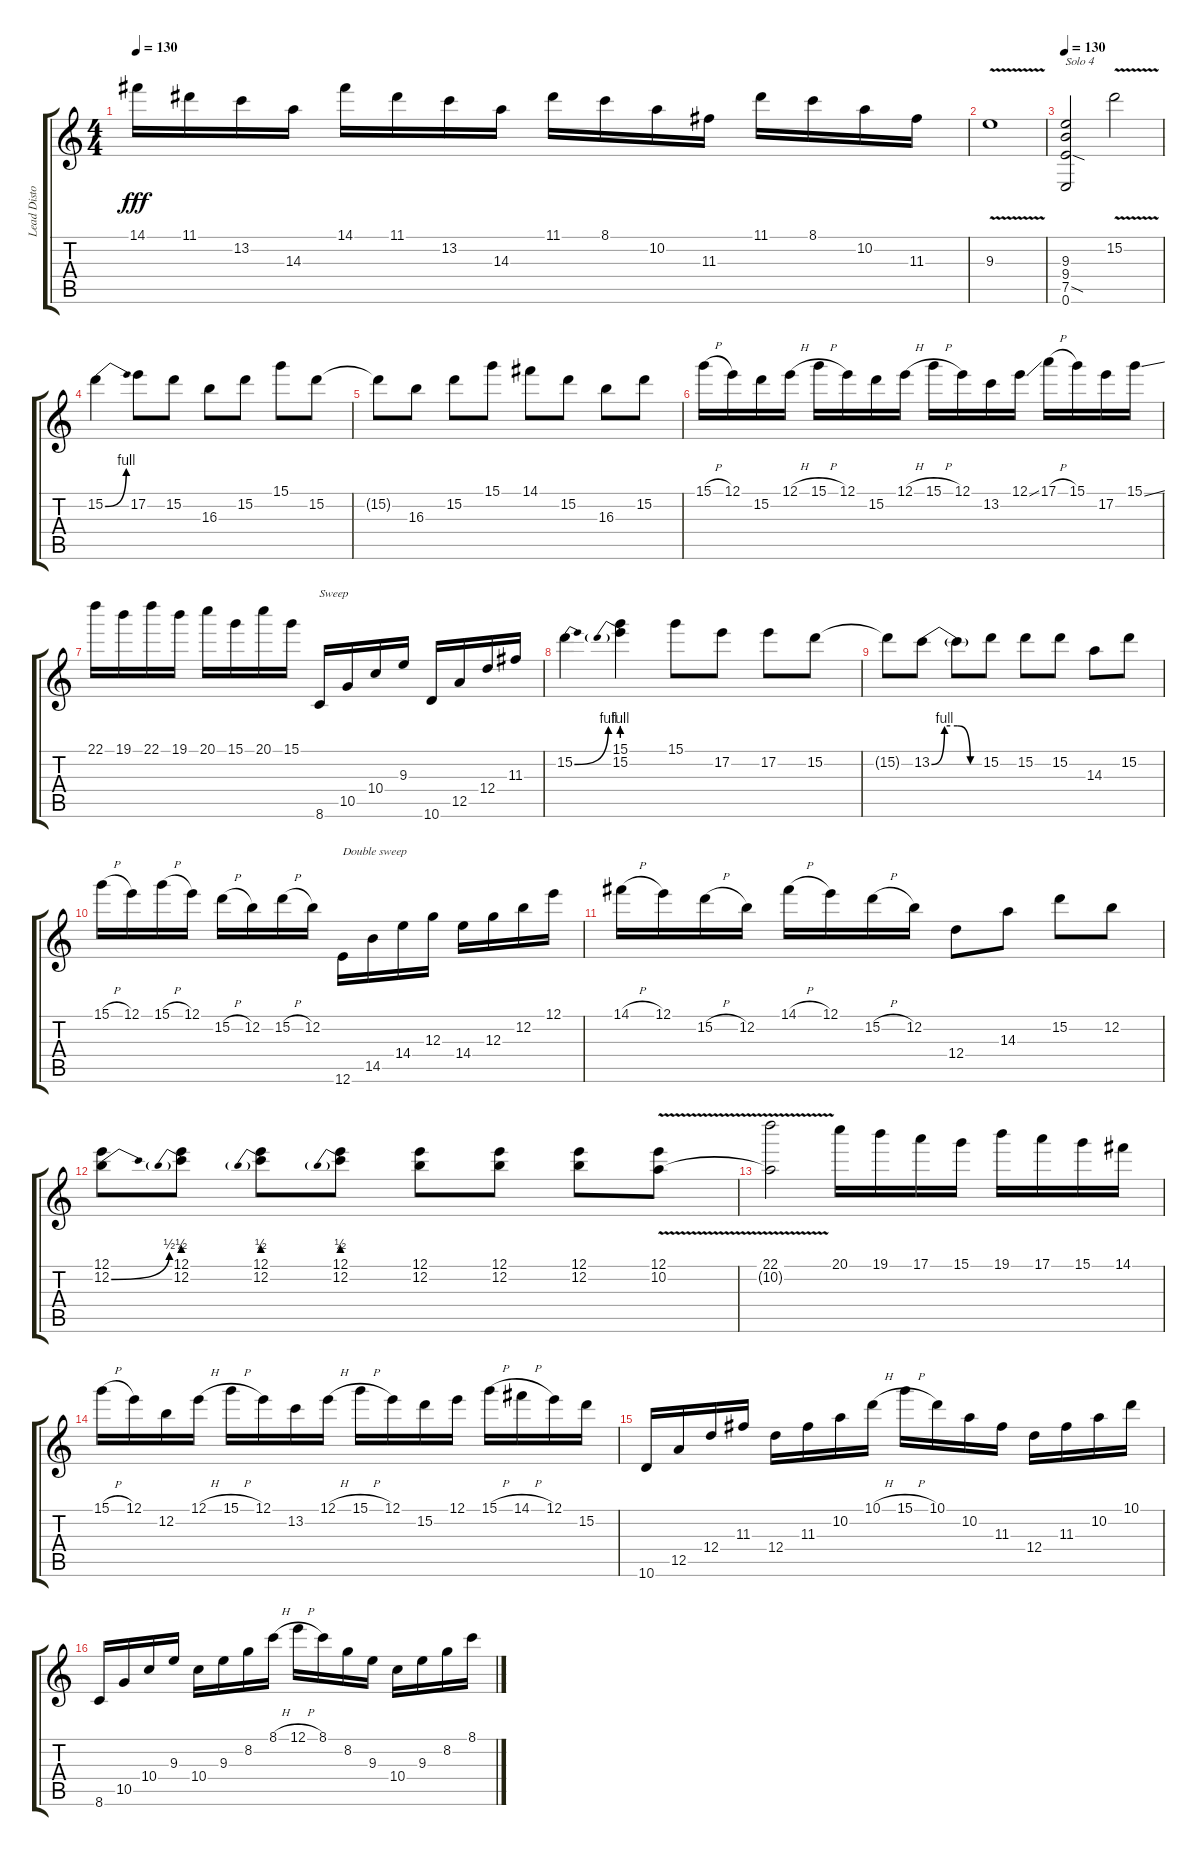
\track ("Lead Distortion Guitar" "Lead Disto") {instrument distortionguitar}
\staff {score tabs}
\tuning (E4 B3 G3 D3 A2 E2) {hide}
\ts (4 4)
\tempo 130
\clef g2
\ks c
14.1.16{dy fff} 11.1.16 13.2.16 14.3.16 14.1.16 11.1.16 13.2.16 14.3.16 11.1.16 8.1.16 10.2.16 11.3.16 11.1.16 8.1.16 10.2.16 11.3.16 |
9.3{v}.1 |
\tempo 130
(9.3 9.4 7.5{sod} 0.6).2{txt "Solo 4"} 15.2{v}.2 |
15.2{be (bend 0 0 60 4)}.4 17.2.8 15.2.8 16.3.8 15.2.8 15.1.8 15.2.8 |
15.2{t}.8 16.3.8 15.2.8 15.1.8 14.1.8 15.2.8 16.3.8 15.2.8 |
15.1{h}.16 12.1.16 15.2.16 12.1{h}.16 15.1{h}.16 12.1.16 15.2.16 12.1{h}.16 15.1{h}.16 12.1.16 13.2.16 12.1{ss}.16 17.1{h}.16 15.1.16 17.2.16 15.1{ss}.16 |
22.1.16 19.1.16 22.1.16 19.1.16 20.1.16 15.1.16 20.1.16 15.1.16 8.6.16{txt "Sweep"} 10.5.16 10.4.16 9.3.16 10.6.16 12.5.16 12.4.16 11.3.16 |
15.2{be (bend 0 0 60 4)}.4 (15.1 15.2{be (prebend 0 4 60 4)}).4 15.1.8 17.2.8 17.2.8 15.2.8 |
15.2{t}.8 13.2{be (custom 0 0 15 4 30 4 45 0 60 0)}.8 13.2{t}.8 15.2.8 15.2.8 15.2.8 14.3.8 15.2.8 |
15.1{h}.16 12.1.16 15.1{h}.16 12.1.16 15.2{h}.16 12.2.16 15.2{h}.16 12.2.16 12.6.16{txt "Double sweep"} 14.5.16 14.4.16 12.3.16 14.4.16 12.3.16 12.2.16 12.1.16 |
14.1{h}.16 12.1.16 15.2{h}.16 12.2.16 14.1{h}.16 12.1.16 15.2{h}.16 12.2.16 12.4.8 14.3.8 15.2.8 12.2.8 |
(12.1 12.2{be (bend 0 0 60 2)}).8 (12.1 12.2{be (prebend 0 2 60 2)}).8 (12.1 12.2{be (prebend 0 2 60 2)}).8 (12.1 12.2{be (prebend 0 2 60 2)}).8 (12.1 12.2).8 (12.1 12.2).8 (12.1 12.2).8 (12.1{v} 10.2{v}).8 |
(22.1 10.2{t}).2 20.1.16 19.1.16 17.1.16 15.1.16 19.1.16 17.1.16 15.1.16 14.1.16 |
15.1{h}.16 12.1.16 12.2.16 12.1{h}.16 15.1{h}.16 12.1.16 13.2.16 12.1{h}.16 15.1{h}.16 12.1.16 15.2.16 12.1.16 15.1{h}.16 14.1{h}.16 12.1.16 15.2.16 |
10.6.16 12.5.16 12.4.16 11.3.16 12.4.16 11.3.16 10.2.16 10.1{h}.16 15.1{h}.16 10.1.16 10.2.16 11.3.16 12.4.16 11.3.16 10.2.16 10.1.16 |
8.6.16 10.5.16 10.4.16 9.3.16 10.4.16 9.3.16 8.2.16 8.1{h}.16 12.1{h}.16 8.1.16 8.2.16 9.3.16 10.4.16 9.3.16 8.2.16 8.1.16
